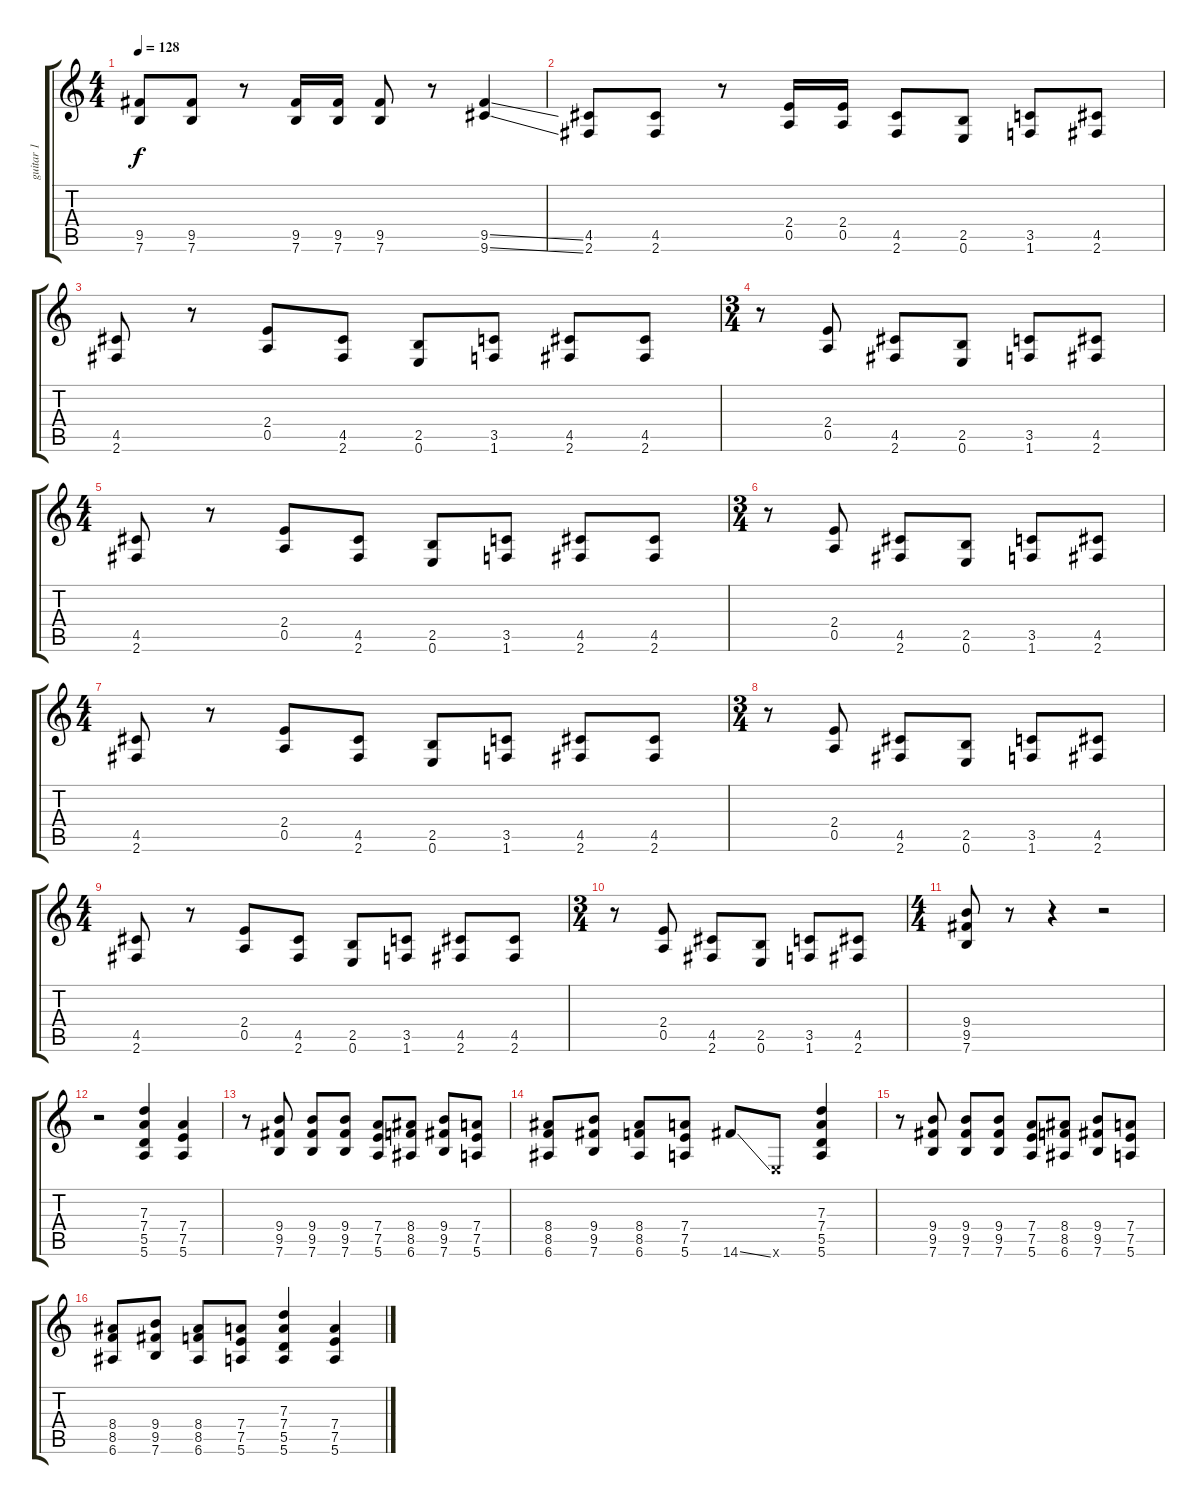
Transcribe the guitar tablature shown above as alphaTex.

\track ("guitar 1" "guitar 1") {instrument distortionguitar}
\staff {score tabs}
\tuning (E4 B3 G3 D3 A2 E2) {hide}
\ts (4 4)
\tempo 128
\clef g2
\ks c
(9.5 7.6).8{dy f} (9.5 7.6).8 r.8 (9.5 7.6).16 (9.5 7.6).16 (9.5 7.6).8 r.8 (9.5{ss} 9.6{ss}).4 |
(4.5 2.6).8 (4.5 2.6).8 r.8 (2.4 0.5).16 (2.4 0.5).16 (4.5 2.6).8 (2.5 0.6).8 (3.5 1.6).8 (4.5 2.6).8 |
(4.5 2.6).8 r.8 (2.4 0.5).8 (4.5 2.6).8 (2.5 0.6).8 (3.5 1.6).8 (4.5 2.6).8 (4.5 2.6).8 |
\ts (3 4)
r.8 (2.4 0.5).8 (4.5 2.6).8 (2.5 0.6).8 (3.5 1.6).8 (4.5 2.6).8 |
\ts (4 4)
(4.5 2.6).8 r.8 (2.4 0.5).8 (4.5 2.6).8 (2.5 0.6).8 (3.5 1.6).8 (4.5 2.6).8 (4.5 2.6).8 |
\ts (3 4)
r.8 (2.4 0.5).8 (4.5 2.6).8 (2.5 0.6).8 (3.5 1.6).8 (4.5 2.6).8 |
\ts (4 4)
(4.5 2.6).8 r.8 (2.4 0.5).8 (4.5 2.6).8 (2.5 0.6).8 (3.5 1.6).8 (4.5 2.6).8 (4.5 2.6).8 |
\ts (3 4)
r.8 (2.4 0.5).8 (4.5 2.6).8 (2.5 0.6).8 (3.5 1.6).8 (4.5 2.6).8 |
\ts (4 4)
(4.5 2.6).8 r.8 (2.4 0.5).8 (4.5 2.6).8 (2.5 0.6).8 (3.5 1.6).8 (4.5 2.6).8 (4.5 2.6).8 |
\ts (3 4)
r.8 (2.4 0.5).8 (4.5 2.6).8 (2.5 0.6).8 (3.5 1.6).8 (4.5 2.6).8 |
\ts (4 4)
(9.4 9.5 7.6).8 r.8 r.4 r.2 |
r.2 (7.3 7.4 5.5 5.6).4 (7.4 7.5 5.6).4 |
r.8 (9.4 9.5 7.6).8 (9.4 9.5 7.6).8 (9.4 9.5 7.6).8 (7.4 7.5 5.6).8 (8.4 8.5 6.6).8 (9.4 9.5 7.6).8 (7.4 7.5 5.6).8 |
(8.4 8.5 6.6).8 (9.4 9.5 7.6).8 (8.4 8.5 6.6).8 (7.4 7.5 5.6).8 14.6{ss}.8 0.6{x}.8 (7.3 7.4 5.5 5.6).4 |
r.8 (9.4 9.5 7.6).8 (9.4 9.5 7.6).8 (9.4 9.5 7.6).8 (7.4 7.5 5.6).8 (8.4 8.5 6.6).8 (9.4 9.5 7.6).8 (7.4 7.5 5.6).8 |
(8.4 8.5 6.6).8 (9.4 9.5 7.6).8 (8.4 8.5 6.6).8 (7.4 7.5 5.6).8 (7.3 7.4 5.5 5.6).4 (7.4 7.5 5.6).4
